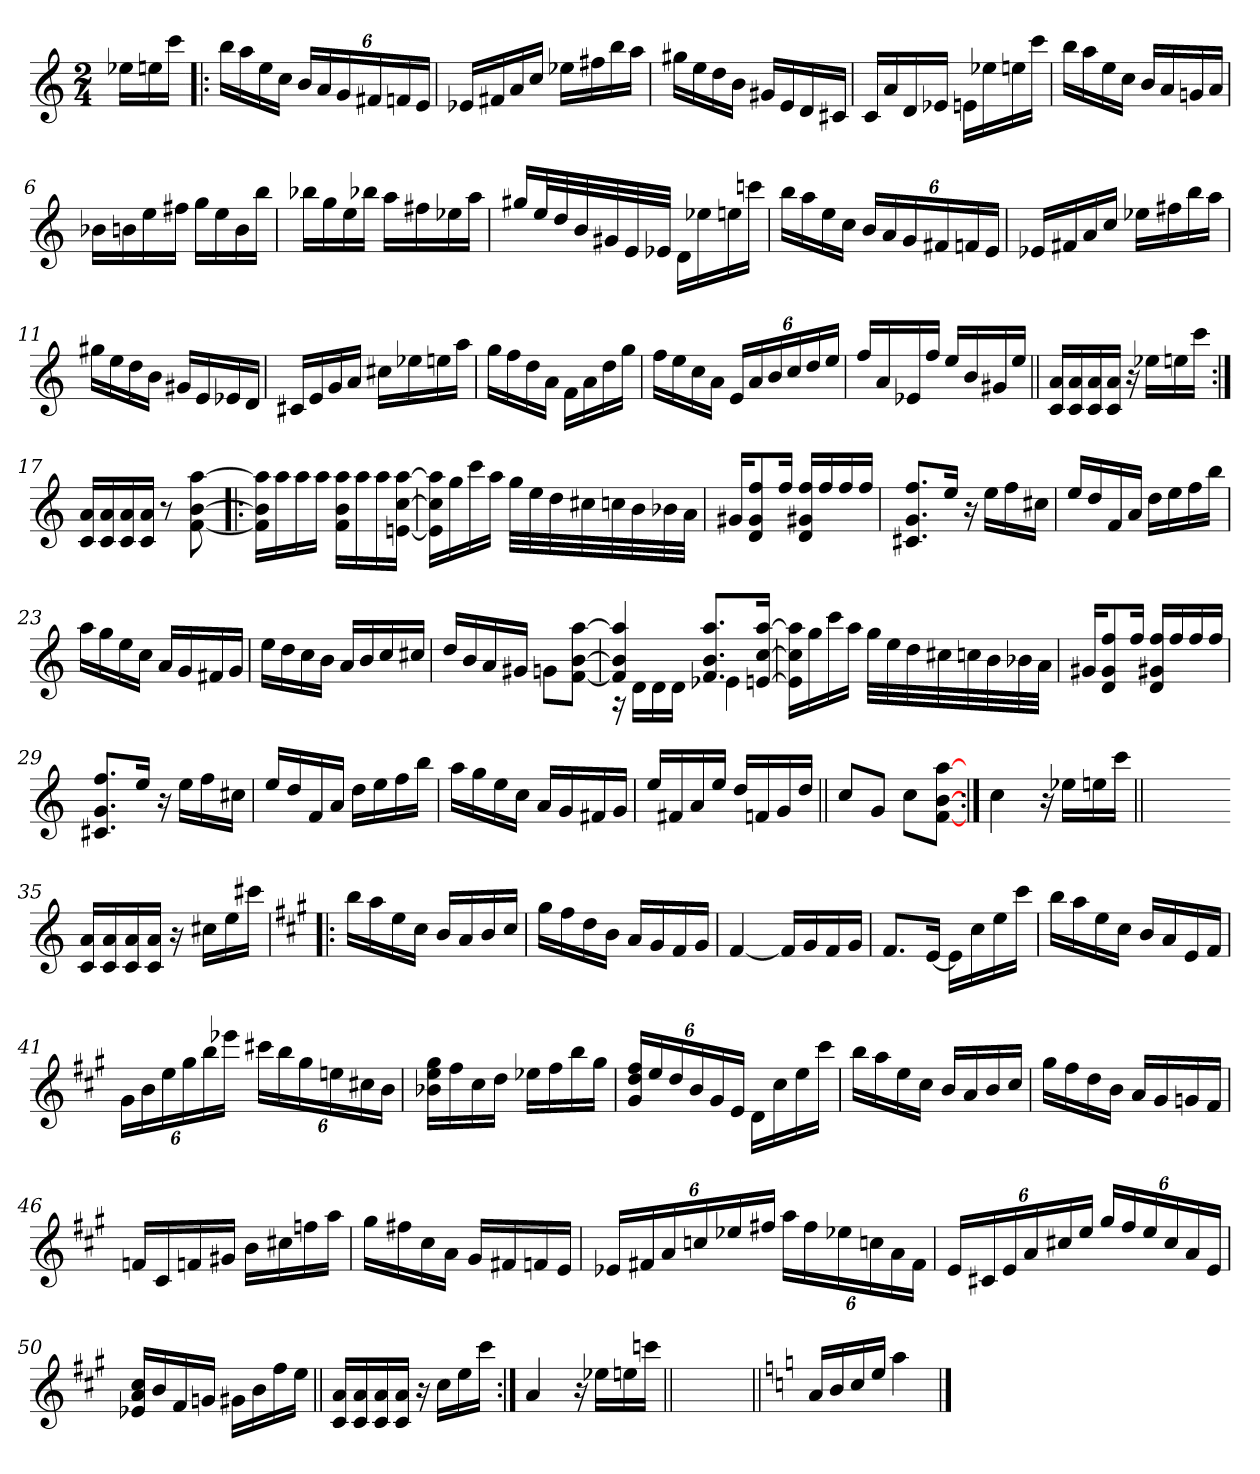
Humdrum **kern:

**kern
*part1
*staff1
*clefG2
*k[]
*C:
*M2/4
=
16ee-X\LL
16een\
16ccc\JJ
=1!|:
16bb\LL
16aa\
16ee\
16cc\JJ
24b/LL
24a/
24g/
24f#X/
24fn/
24e/JJ
=2
16e-/LL
16f#X/
16a/
16cc/JJ
16ee-X\LL
16ff#X\
16bb\
16aa\JJ
=3
16gg#X\LL
16ee\
16dd\
16b\JJ
16g#X/LL
16e/
16d/
16c#X/JJ
!!LO:LB:g=z
=4
16c/LL
16a/
16d/
16e-X/JJ
16en\LL
16ee-X\
16een\
16ccc\JJ
=5
16bb\LL
16aa\
16ee\
16cc\JJ
16b/LL
16a/
16gn/
16a/JJ
=6
16b-X\LL
16bn\
16ee\
16ff#X\JJ
16gg\LL
16ee\
16b\
16bb\JJ
=7
16bb-X\LL
16gg\
16ee\
16bb-X\JJ
16aa\LL
16ff#X\
16ee-X\
16aa\JJ
!!LO:LB:g=z
=8
16gg#X/LL
32ee/L
32dd/
32b/
32g#X/
32e/
32e-X/JJJ
16d\LL
16ee-X\
16een\
16cccn\JJ
=9
16bb\LL
16aa\
16ee\
16cc\JJ
24b/LL
24a/
24g/
24f#X/
24fn/
24e/JJ
=10
16e-/LL
16f#X/
16a/
16cc/JJ
16ee-X\LL
16ff#X\
16bb\
16aa\JJ
!!LO:LB:g=z
=11
16gg#X\LL
16ee\
16dd\
16b\JJ
16g#X/LL
16e/
16e-X/
16d/JJ
=12
16c#X/LL
16e/
16g/
16a/JJ
16cc#X\LL
16ee-X\
16een\
16aa\JJ
=13
16gg\LL
16ff\
16dd\
16a\JJ
16f\LL
16a\
16dd\
16gg\JJ
=14
16ff\LL
16ee\
16cc\
16a\JJ
24e/LL
24a/
24b/
24cc/
24dd/
24ee/JJ
!!LO:LB:g=z
=15
16ff/LL
16a/
16e-X/
16ff/JJ
16ee/LL
16b/
16g#X/
16ee/JJ
=16||
16c/ 16a/LL
16c/ 16a/
16c/ 16a/
16c/ 16a/JJ
16r
16ee-X\LL
16een\
16ccc\JJ
=17:|!
16c/ 16a/LL
16c/ 16a/
16c/ 16a/
16c/ 16a/JJ
8r
[8f\ [8b\ [8aa\
=18!|:
16f\] 16b\] 16aa\]LL
16aa\
16aa\
16aa\JJ
16f\ 16b\ 16aa\LL
16aa\
16aa\
[16en\ [16cc\ [16aa\JJ
!!LO:LB:g=z
=19
16e\] 16cc\] 16aa\]LL
16gg\
16ccc\
16aa\JJ
32gg\LLL
32ee\
32dd\
32cc#X\
32ccn\
32b\
32b-X\
32a\JJJ
=20
16g#X/KL
8d/ 8g#/ 8ff/
16ff/Jk
16d/ 16g#X/ 16ff/LL
16ff/
16ff/
16ff/JJ
=21
8.c#X/ 8.g/ 8.ff/L
16ee/Jk
16r
16ee\LL
16ff\
16cc#X\JJ
=22
16ee/LL
16dd/
16f/
16a/JJ
16dd\LL
16ee\
16ff\
16bb\JJ
!!LO:LB:g=z
=23
16aa\LL
16gg\
16ee\
16cc\JJ
16a/LL
16g/
16f#X/
16g/JJ
=24
16ee\LL
16dd\
16cc\
16b\JJ
16a/LL
16b/
16cc/
16cc#X/JJ
=25
16dd/LL
16b/
16a/
16g#X/JJ
8gn\L
[8f\ [8b\ [8aa\J
=26
*^
4f/] 4b/] 4aa/]	16rA
.	16d\LL
.	16d\
.	16d\JJ
8.f/ 8.b/ 8.aa/L	4e-X\
[>16e/ [>16cc/ [>16aa/Jk	.
*v	*v
!!LO:LB:g=z
=27
16e\] 16cc\] 16aa\]LL
16gg\
16ccc\
16aa\JJ
32gg\LLL
32ee\
32dd\
32cc#X\
32ccn\
32b\
32b-X\
32a\JJJ
=28
16g#X/KL
8d/ 8g#/ 8ff/
16ff/Jk
16d/ 16g#X/ 16ff/LL
16ff/
16ff/
16ff/JJ
=29
8.c#X/ 8.g/ 8.ff/L
16ee/Jk
16r
16ee\LL
16ff\
16cc#X\JJ
=30
16ee/LL
16dd/
16f/
16a/JJ
16dd\LL
16ee\
16ff\
16bb\JJ
!!LO:LB:g=z
=31
16aa\LL
16gg\
16ee\
16cc\JJ
16a/LL
16g/
16f#X/
16g/JJ
=32
16ee/LL
16f#X/
16a/
16ee/JJ
16dd/LL
16fn/
16g/
16dd/JJ
=33||
8cc/L
8g/J
8cc\L
[8f\ [8b\ [8aa\J
=34:|!
4cc\
16r
16ee-X\LL
16een\
16ccc\JJ
=34X341||
2ryy
!!LO:PB:g=z
=35-
16c/ 16a/LL
16c/ 16a/
16c/ 16a/
16c/ 16a/JJ
16r
16cc#X\LL
16ee\
16ccc#X\JJ
=36!|:
*k[f#c#g#]
*A:
16bb\LL
16aa\
16ee\
16cc#\JJ
16b/LL
16a/
16b/
16cc#/JJ
=37
16gg#\LL
16ff#\
16dd\
16b\JJ
16a/LL
16g#/
16f#/
16g#/JJ
=38
[4f#/
16f#/LL]
16g#/
16f#/
16g#/JJ
!!LO:LB:g=z
=39
8.f#/L
[16e/Jk
16e\LL]
16cc#\
16ee\
16ccc#\JJ
=40
16bb\LL
16aa\
16ee\
16cc#\JJ
16b/LL
16a/
16e/
16f#/JJ
=41
24g#\LL
24b\
24ee\
24gg#\
24bb\
24eee-X\JJ
24ccc#X\LL
24bb\
24gg#\
24een\
24cc#X\
24b\JJ
=42
16b-X\ 16ee\ 16gg#\LL
16ff#\
16cc#\
16dd\JJ
16ee-X\LL
16ff#\
16bb\
16gg#\JJ
!!LO:LB:g=z
=43
24g#/ 24dd/ 24ff#/LL
24ee/
24dd/
24b/
24g#/
24e/JJ
16d\LL
16cc#\
16ee\
16ccc#\JJ
=44
16bb\LL
16aa\
16ee\
16cc#\JJ
16b/LL
16a/
16b/
16cc#/JJ
=45
16gg#\LL
16ff#\
16dd\
16b\JJ
16a/LL
16g#/
16gn/
16f#/JJ
=46
16f/LL
16c#/
16fn/
16g#X/JJ
16b\LL
16cc#X\
16ffn\
16aa\JJ
!!LO:LB:g=z
=47
16gg#\LL
16ff#X\
16cc#\
16a\JJ
16g#/LL
16f#X/
16fn/
16e/JJ
=48
24e-X/LL
24f#X/
24a/
24ccn/
24ee-X/
24ff#X/JJ
24aa\LL
24ff#\
24ee-X\
24ccn\
24a\
24f#\JJ
=49
24e/LL
24c#X/
24e/
24a/
24cc#X/
24ee/JJ
24gg#/LL
24ff#/
24ee/
24cc#/
24a/
24e/JJ
!!LO:LB:g=z
=50
16e-X/ 16a/ 16cc#/LL
16b/
16f#/
16gn/JJ
16g#X\LL
16b\
16ff#\
16ee\JJ
=51||
16c#/ 16a/LL
16c#/ 16a/
16c#/ 16a/
16c#/ 16a/JJ
16r
16cc#\LL
16ee\
16ccc#\JJ
=52:|!
4a/
16r
16ee-X\LL
16een\
16cccn\JJ
=53||
2ryy
=54||
*k[]
*C:
16a/LL
16b/
16cc/
16ee/JJ
4aa\
==
*-
